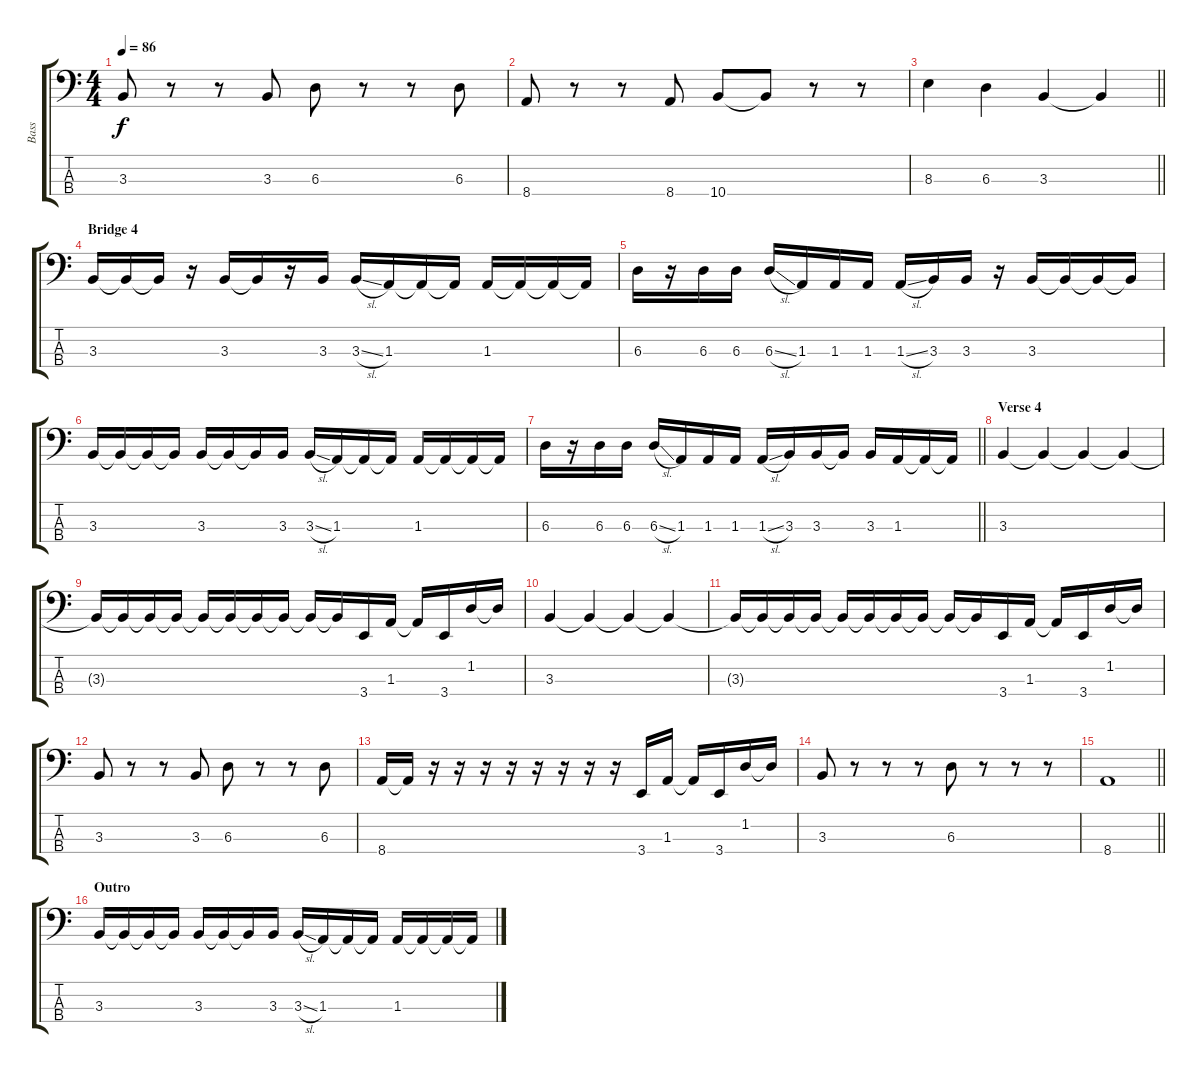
\track ("Bass" "Bass") {instrument electricbassfinger}
\staff {score tabs}
\tuning (Gb2 Db2 Ab1 Db1) {hide}
\ts (4 4)
\tempo 86
\clef f4
\ks c
3.3.8{dy f} r.8 r.8 3.3.8 6.3.8 r.8 r.8 6.3.8 |
8.4.8 r.8 r.8 8.4.8 10.4.8 10.4{t}.8 r.8 r.8 |
\barLineRight lightlight
8.3.4 6.3.4 3.3.4 3.3{t}.4 |
\section ("" "Bridge 4")
3.3.16 3.3{t}.16 3.3{t}.16 r.16 3.3.16 3.3{t}.16 r.16 3.3.16 3.3{sl}.16 1.3.16 1.3{t}.16 1.3{t}.16 1.3.16 1.3{t}.16 1.3{t}.16 1.3{t}.16 |
6.3.16 r.16 6.3.16 6.3.16 6.3{sl}.16 1.3.16 1.3.16 1.3.16 1.3{sl}.16 3.3.16 3.3.16 r.16 3.3.16 3.3{t}.16 3.3{t}.16 3.3{t}.16 |
3.3.16 3.3{t}.16 3.3{t}.16 3.3{t}.16 3.3.16 3.3{t}.16 3.3{t}.16 3.3.16 3.3{sl}.16 1.3.16 1.3{t}.16 1.3{t}.16 1.3.16 1.3{t}.16 1.3{t}.16 1.3{t}.16 |
\barLineRight lightlight
6.3.16 r.16 6.3.16 6.3.16 6.3{sl}.16 1.3.16 1.3.16 1.3.16 1.3{sl}.16 3.3.16 3.3.16 3.3{t}.16 3.3.16 1.3.16 1.3{t}.16 1.3{t}.16 |
\section ("" "Verse 4")
3.3.4 3.3{t}.4 3.3{t}.4 3.3{t}.4 |
3.3{t}.16 3.3{t}.16 3.3{t}.16 3.3{t}.16 3.3{t}.16 3.3{t}.16 3.3{t}.16 3.3{t}.16 3.3{t}.16 3.3{t}.16 3.4.16 1.3.16 1.3{t}.16 3.4.16 1.2.16 1.2{t}.16 |
3.3.4 3.3{t}.4 3.3{t}.4 3.3{t}.4 |
3.3{t}.16 3.3{t}.16 3.3{t}.16 3.3{t}.16 3.3{t}.16 3.3{t}.16 3.3{t}.16 3.3{t}.16 3.3{t}.16 3.3{t}.16 3.4.16 1.3.16 1.3{t}.16 3.4.16 1.2.16 1.2{t}.16 |
3.3.8 r.8 r.8 3.3.8 6.3.8 r.8 r.8 6.3.8 |
8.4.16 8.4{t}.16 r.16 r.16 r.16 r.16 r.16 r.16 r.16 r.16 3.4.16 1.3.16 1.3{t}.16 3.4.16 1.2.16 1.2{t}.16 |
3.3.8 r.8 r.8 r.8 6.3.8 r.8 r.8 r.8 |
\barLineRight lightlight
8.4.1 |
\section ("" "Outro")
3.3.16 3.3{t}.16 3.3{t}.16 3.3{t}.16 3.3.16 3.3{t}.16 3.3{t}.16 3.3.16 3.3{sl}.16 1.3.16 1.3{t}.16 1.3{t}.16 1.3.16 1.3{t}.16 1.3{t}.16 1.3{t}.16
